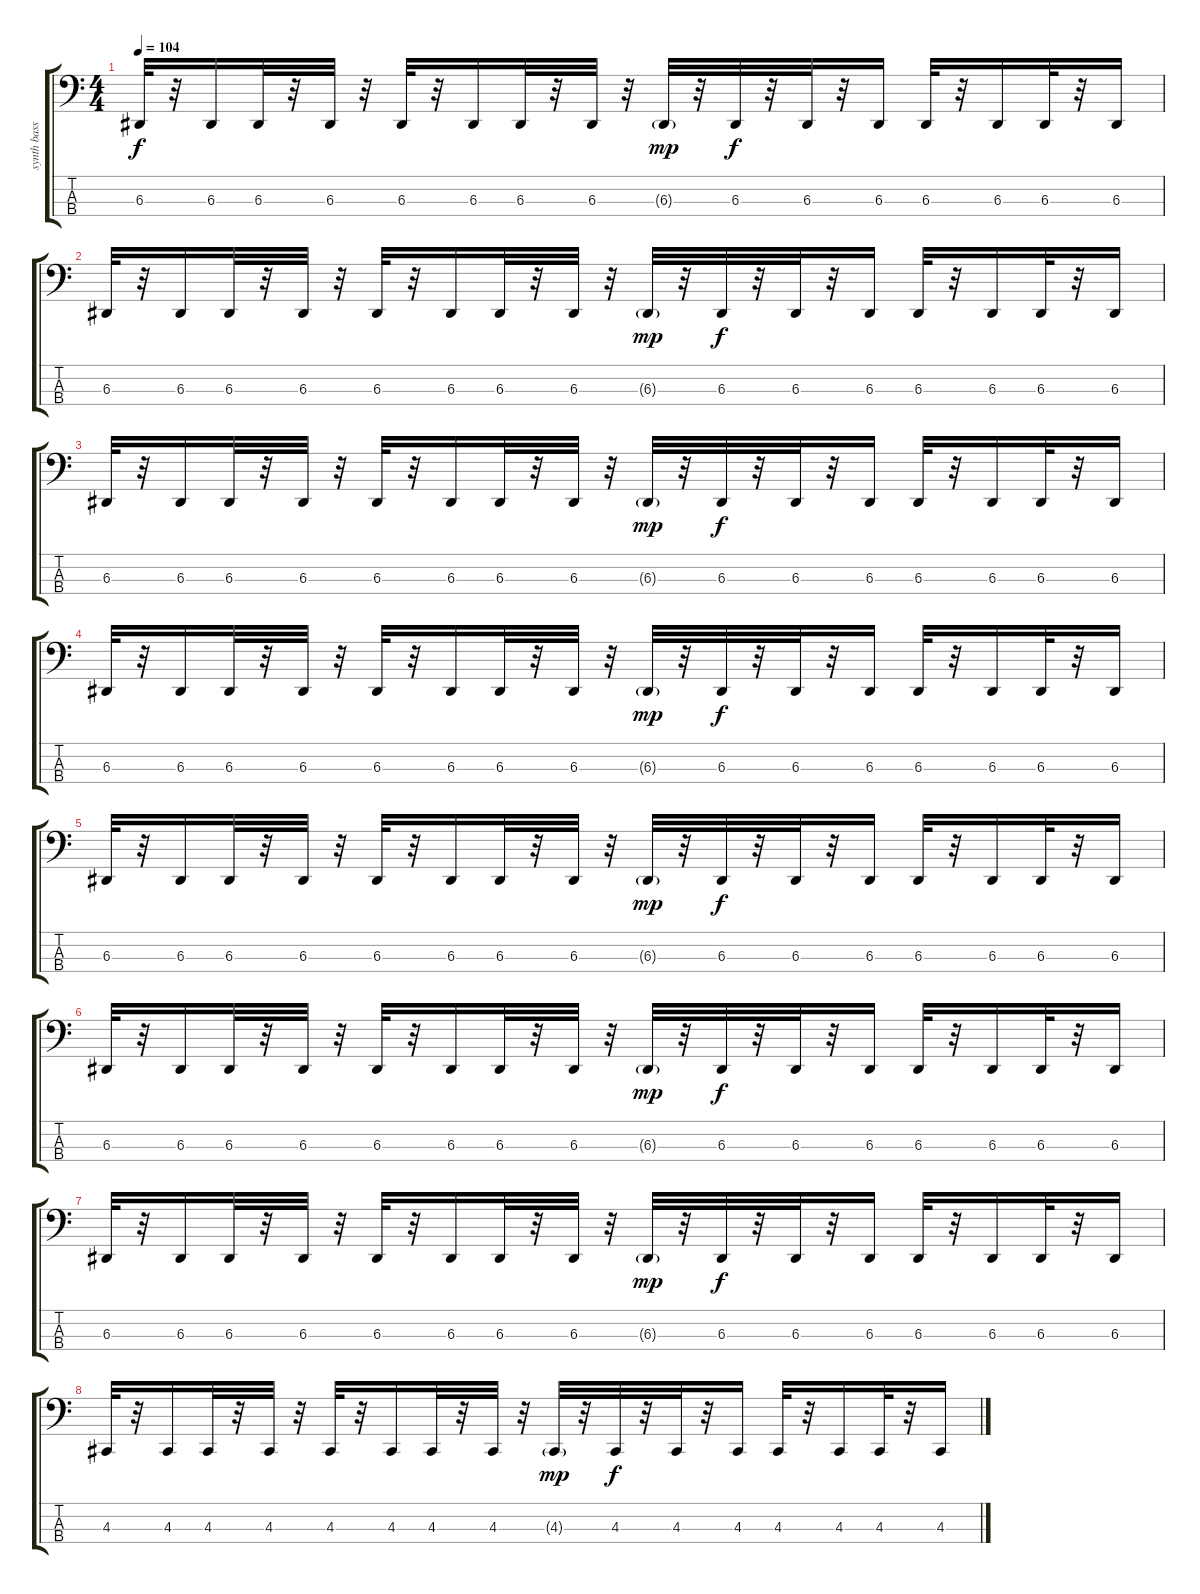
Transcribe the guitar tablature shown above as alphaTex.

\track ("synth bass" "synth bass") {instrument lead8bassandlead}
\staff {score tabs}
\tuning (G2 D2 A1 E1) {hide}
\ts (4 4)
\tempo 104
\clef f4
\ks c
6.3.32{dy f} r.32 6.3.16 6.3.32 r.32 6.3.32 r.32 6.3.32 r.32 6.3.16 6.3.32 r.32 6.3.32 r.32 6.3{g}.32{dy mp} r.32 6.3.32{dy f} r.32 6.3.32 r.32 6.3.16 6.3.32 r.32 6.3.16 6.3.32 r.32 6.3.16 |
6.3.32 r.32 6.3.16 6.3.32 r.32 6.3.32 r.32 6.3.32 r.32 6.3.16 6.3.32 r.32 6.3.32 r.32 6.3{g}.32{dy mp} r.32 6.3.32{dy f} r.32 6.3.32 r.32 6.3.16 6.3.32 r.32 6.3.16 6.3.32 r.32 6.3.16 |
6.3.32 r.32 6.3.16 6.3.32 r.32 6.3.32 r.32 6.3.32 r.32 6.3.16 6.3.32 r.32 6.3.32 r.32 6.3{g}.32{dy mp} r.32 6.3.32{dy f} r.32 6.3.32 r.32 6.3.16 6.3.32 r.32 6.3.16 6.3.32 r.32 6.3.16 |
6.3.32 r.32 6.3.16 6.3.32 r.32 6.3.32 r.32 6.3.32 r.32 6.3.16 6.3.32 r.32 6.3.32 r.32 6.3{g}.32{dy mp} r.32 6.3.32{dy f} r.32 6.3.32 r.32 6.3.16 6.3.32 r.32 6.3.16 6.3.32 r.32 6.3.16 |
6.3.32 r.32 6.3.16 6.3.32 r.32 6.3.32 r.32 6.3.32 r.32 6.3.16 6.3.32 r.32 6.3.32 r.32 6.3{g}.32{dy mp} r.32 6.3.32{dy f} r.32 6.3.32 r.32 6.3.16 6.3.32 r.32 6.3.16 6.3.32 r.32 6.3.16 |
6.3.32 r.32 6.3.16 6.3.32 r.32 6.3.32 r.32 6.3.32 r.32 6.3.16 6.3.32 r.32 6.3.32 r.32 6.3{g}.32{dy mp} r.32 6.3.32{dy f} r.32 6.3.32 r.32 6.3.16 6.3.32 r.32 6.3.16 6.3.32 r.32 6.3.16 |
6.3.32 r.32 6.3.16 6.3.32 r.32 6.3.32 r.32 6.3.32 r.32 6.3.16 6.3.32 r.32 6.3.32 r.32 6.3{g}.32{dy mp} r.32 6.3.32{dy f} r.32 6.3.32 r.32 6.3.16 6.3.32 r.32 6.3.16 6.3.32 r.32 6.3.16 |
4.3.32 r.32 4.3.16 4.3.32 r.32 4.3.32 r.32 4.3.32 r.32 4.3.16 4.3.32 r.32 4.3.32 r.32 4.3{g}.32{dy mp} r.32 4.3.32{dy f} r.32 4.3.32 r.32 4.3.16 4.3.32 r.32 4.3.16 4.3.32 r.32 4.3.16
